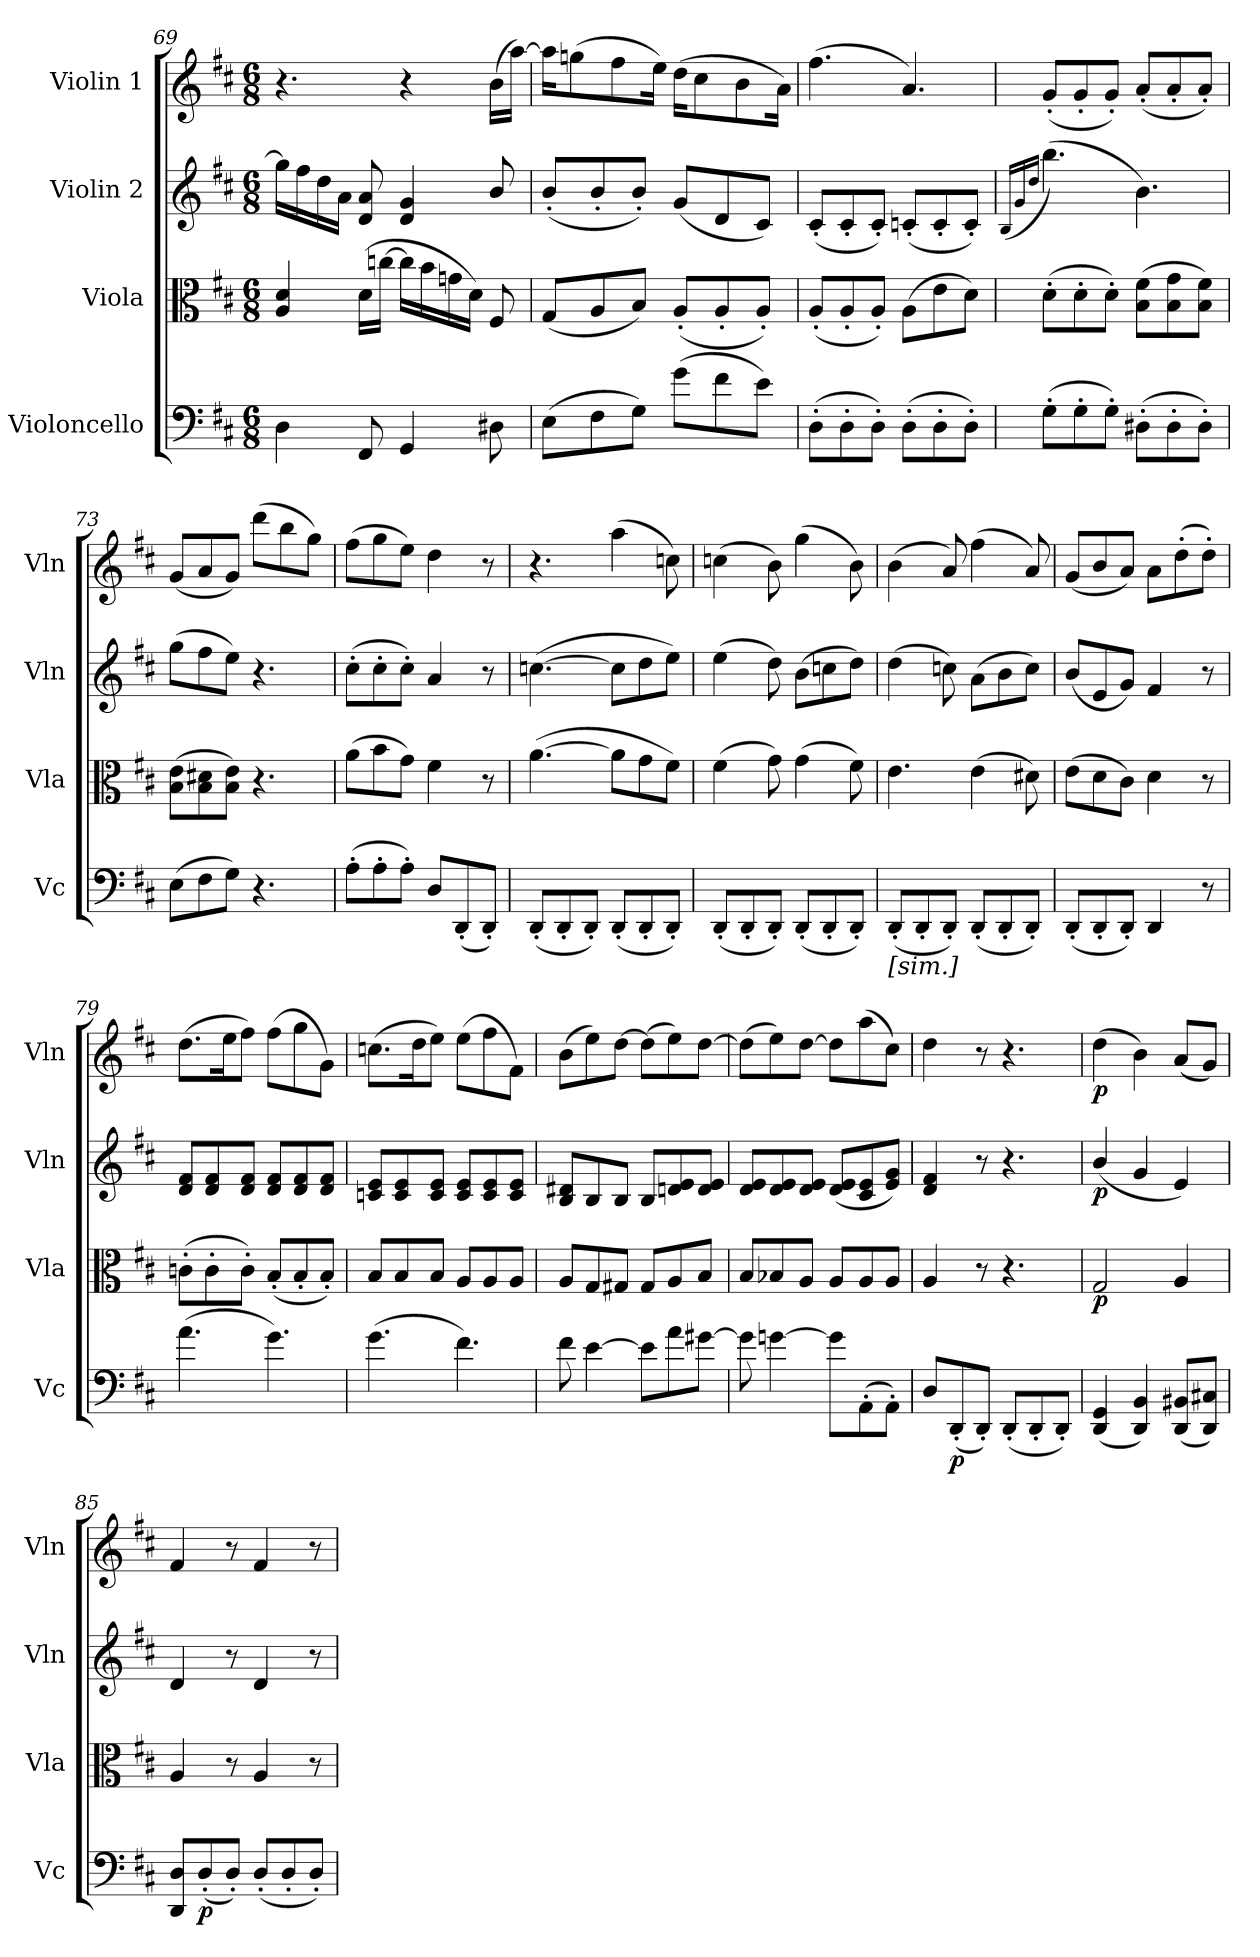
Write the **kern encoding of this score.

**kern	**dynam	**kern	**dynam	**kern	**dynam	**kern	**dynam
*part4	*part4	*part3	*part3	*part2	*part2	*part1	*part1
*staff4	*staff4	*staff3	*staff3	*staff2	*staff2	*staff1	*staff1
*I"Violoncello	*	*I"Viola	*	*I"Violin 2	*	*I"Violin 1	*
*I'Vc	*	*I'Vla	*	*I'Vln	*	*I'Vln	*
*clefF4	*	*clefC3	*	*clefG2	*	*clefG2	*
*k[f#c#]	*	*k[f#c#]	*	*k[f#c#]	*	*k[f#c#]	*
*M6/8	*	*M6/8	*	*M6/8	*	*M6/8	*
=69	=69	=69	=69	=69	=69	=69	=69
4D\	.	4A/ 4d/	.	16gg\LL]	.	4.r	.
.	.	.	.	16ff#\	.	.	.
.	.	.	.	16dd\	.	.	.
.	.	.	.	16a\JJ	.	.	.
8FF#/	.	(>16d\LL	.	8d/ 8a/	.	.	.
.	.	[16ccn\JJ	.	.	.	.	.
4GG/	.	16cc\LL]	.	4d/ 4g/	.	4r	.
.	.	16b\	.	.	.	.	.
.	.	16gn\	.	.	.	.	.
.	.	16d\JJ)	.	.	.	.	.
8D#X\	.	8F#/	.	8b/	.	(>16b\LL	.
.	.	.	.	.	.	[16aa\JJ)	.
=70	=70	=70	=70	=70	=70	=70	=70
(>8E\L	.	(<8G/L	.	(<8b'/L	.	16aa\KL]	.
.	.	.	.	.	.	(>8ggn\	.
8F#\	.	8A/	.	8b'/	.	.	.
.	.	.	.	.	.	8ff#\	.
8G\J)	.	8B/J)	.	8b'/J)	.	.	.
.	.	.	.	.	.	16ee\Jk)	.
(>8g\L	.	(<8A'/L	.	(<8g/L	.	(>16dd\KL	.
.	.	.	.	.	.	8cc#\	.
8f#\	.	8A'/	.	8d/	.	.	.
.	.	.	.	.	.	8b\	.
8e\J)	.	8A'/J)	.	8c#/J)	.	.	.
.	.	.	.	.	.	16a\Jk)	.
!!LO:PB:g=z
=71	=71	=71	=71	=71	=71	=71	=71
(>8D'\L	.	(<8A'/L	.	(<8c#'/L	.	(>4.ff#\	.
8D'\	.	8A'/	.	8c#'/	.	.	.
8D'\J)	.	8A'/J)	.	8c#'/J)	.	.	.
(>8D'\L	.	(>8A\L	.	(<8cn'/L	.	4.a/)	.
8D'\	.	8e\	.	8c'/	.	.	.
8D'\J)	.	8d\J)	.	8c'/J)	.	.	.
=72	=72	=72	=72	=72	=72	=72	=72
.	.	.	.	(<16qB/LL	.	.	.
.	.	.	.	16qg/	.	.	.
.	.	.	.	16qdd/JJ	.	.	.
(>8G'\L	.	(>8d'\L	.	(>4.bb\)	.	(<8g'/L	.
8G'\	.	8d'\	.	.	.	8g'/	.
8G'\J)	.	8d'\J)	.	.	.	8g'/J)	.
(>8D#X'\L	.	(>8B\ 8f#\L	.	4.b\)	.	(<8a'/L	.
8D#'\	.	8B\ 8g\	.	.	.	8a'/	.
8D#'\J)	.	8B\ 8f#\J)	.	.	.	8a'/J)	.
=73	=73	=73	=73	=73	=73	=73	=73
(>8E\L	.	(>8B\ 8e\L	.	(>8gg\L	.	(<8g/L	.
8F#\	.	8B\ 8d#X\	.	8ff#\	.	8a/	.
8G\J)	.	8B\ 8e\J)	.	8ee\J)	.	8g/J)	.
4.r	.	4.r	.	4.r	.	(>8ddd\L	.
.	.	.	.	.	.	8bb\	.
.	.	.	.	.	.	8gg\J)	.
=74	=74	=74	=74	=74	=74	=74	=74
(>8A'\L	.	(>8a\L	.	(>8cc#'\L	.	(>8ff#\L	.
8A'\	.	8b\	.	8cc#'\	.	8gg\	.
8A'\J)	.	8g\J)	.	8cc#'\J)	.	8ee\J)	.
8D/L	.	4f#\	.	4a/	.	4dd\	.
(<8DD'/	.	.	.	.	.	.	.
8DD'/J)	.	8r	.	8r	.	8r	.
!!LO:LB:g=z
=75	=75	=75	=75	=75	=75	=75	=75
(<8DD'/L	.	(>[4.a\	.	(>[4.ccn\	.	4.r	.
8DD'/	.	.	.	.	.	.	.
8DD'/J)	.	.	.	.	.	.	.
(<8DD'/L	.	8a\L]	.	8cc\L]	.	(>4aa\	.
8DD'/	.	8g\	.	8dd\	.	.	.
8DD'/J)	.	8f#\J)	.	8ee\J)	.	8ccn\)	.
=76	=76	=76	=76	=76	=76	=76	=76
(<8DD'/L	.	(>4f#\	.	(>4ee\	.	(>4ccn\	.
8DD'/	.	.	.	.	.	.	.
8DD'/J)	.	8g\)	.	8dd\)	.	8b\)	.
(<8DD'/L	.	(>4g\	.	(>8b\L	.	(>4gg\	.
8DD'/	.	.	.	8ccn\	.	.	.
8DD'/J)	.	8f#\)	.	8dd\J)	.	8b\)	.
=77	=77	=77	=77	=77	=77	=77	=77
!LO:TX:b:i:t=[sim.]	!	!	!	!	!	!	!
(<8DD'/L	.	4.e\	.	(>4dd\	.	(>4b\	.
8DD'/	.	.	.	.	.	.	.
8DD'/J)	.	.	.	8ccn\)	.	8a/)	.
(<8DD'/L	.	(>4e\	.	(>8a\L	.	(>4ff#\	.
8DD'/	.	.	.	8b\	.	.	.
8DD'/J)	.	8d#X\)	.	8cc\J)	.	8a/)	.
=78	=78	=78	=78	=78	=78	=78	=78
(<8DD'/L	.	(>8e\L	.	(<8b/L	.	(<8g/L	.
8DD'/	.	8d\	.	8e/	.	8b/	.
8DD'/J)	.	8c#\J)	.	8g/J)	.	8a/J)	.
4DD/	.	4d\	.	4f#/	.	8a\L	.
.	.	.	.	.	.	(>8dd'\	.
8r	.	8r	.	8r	.	8dd'\J)	.
!!LO:LB:g=z
=79	=79	=79	=79	=79	=79	=79	=79
(>4.a\	.	(>8cn'\L	.	8d/ 8f#/L	.	(>8.dd\L	.
.	.	8c'\	.	8d/ 8f#/	.	.	.
.	.	.	.	.	.	16ee\K	.
.	.	8c'\J)	.	8d/ 8f#/J	.	8ff#\J)	.
4.g\)	.	(<8B'/L	.	8d/ 8f#/L	.	(>8ff#\L	.
.	.	8B'/	.	8d/ 8f#/	.	8gg\	.
.	.	8B'/J)	.	8d/ 8f#/J	.	8g\J)	.
=80	=80	=80	=80	=80	=80	=80	=80
(>4.g\	.	8B/L	.	8cn/ 8e/L	.	(>8.ccn\L	.
.	.	8B/	.	8c/ 8e/	.	.	.
.	.	.	.	.	.	16dd\K	.
.	.	8B/J	.	8c/ 8e/J	.	8ee\J)	.
4.f#\)	.	8A/L	.	8c/ 8e/L	.	(>8ee\L	.
.	.	8A/	.	8c/ 8e/	.	8ff#\	.
.	.	8A/J	.	8c/ 8e/J	.	8f#\J)	.
=81	=81	=81	=81	=81	=81	=81	=81
8f#\	.	8A/L	.	8B/ 8d#X/L	.	(>8b\L	.
[4e\	.	8G/	.	8B/	.	8ee\)	.
.	.	8G#X/J	.	8B/J	.	[8dd\J	.
8e\L]	.	8G#/L	.	8B/L	.	(>8dd\L]	.
8a\	.	8A/	.	8dni/ 8e/	.	8ee\)	.
[8g#X\J	.	8B/J	.	8d/ 8e/J	.	[8dd\J	.
=82	=82	=82	=82	=82	=82	=82	=82
8g#\]	.	8B/L	.	8d/ 8e/L	.	(>8dd\L]	.
[4gn\	.	8B-X/	.	8d/ 8e/	.	8ee\)	.
.	.	8A/J	.	8d/ 8e/J	.	[8dd\J	.
8g\L]	.	8A/L	.	(<8d/ 8e/L	.	8dd\L]	.
(>8AA'\	.	8A/	.	8c#/ 8e/	.	(>8aa\	.
8AA'\J)	.	8A/J	.	8e/ 8g/J)	.	8cc#\J)	.
!!LO:LB:g=z
=83	=83	=83	=83	=83	=83	=83	=83
8D/L	.	4A/	.	4d/ 4f#/	.	4dd\	.
!	!LO:DY:b	!	!	!	!	!	!
(<8DD'/	p	.	.	.	.	.	.
8DD'/J)	.	8r	.	8r	.	8r	.
(<8DD'/L	.	4.r	.	4.r	.	4.r	.
8DD'/	.	.	.	.	.	.	.
8DD'/J)	.	.	.	.	.	.	.
=84	=84	=84	=84	=84	=84	=84	=84
!	!	!	!LO:DY:b	!	!LO:DY:b	!	!LO:DY:b
(<4DD/ 4GG/	.	2G/	p	(<4b/	p	(>4dd\	p
4DD/ 4BB/)	.	.	.	4g/	.	4b\)	.
(<8DD/ 8BB#X/L	.	4A/	.	4e/)	.	(<8a/L	.
8DD/ 8C#X/J)	.	.	.	.	.	8g/J)	.
=85	=85	=85	=85	=85	=85	=85	=85
8DD/ 8D/L	.	4A/	.	4d/	.	4f#/	.
!	!LO:DY:b	!	!	!	!	!	!
(<8D'/	p	.	.	.	.	.	.
8D'/J)	.	8r	.	8r	.	8r	.
(<8D'/L	.	4A/	.	4d/	.	4f#/	.
8D'/	.	.	.	.	.	.	.
8D'/J)	.	8r	.	8r	.	8r	.
=	=	=	=	=	=	=	=
*-	*-	*-	*-	*-	*-	*-	*-
